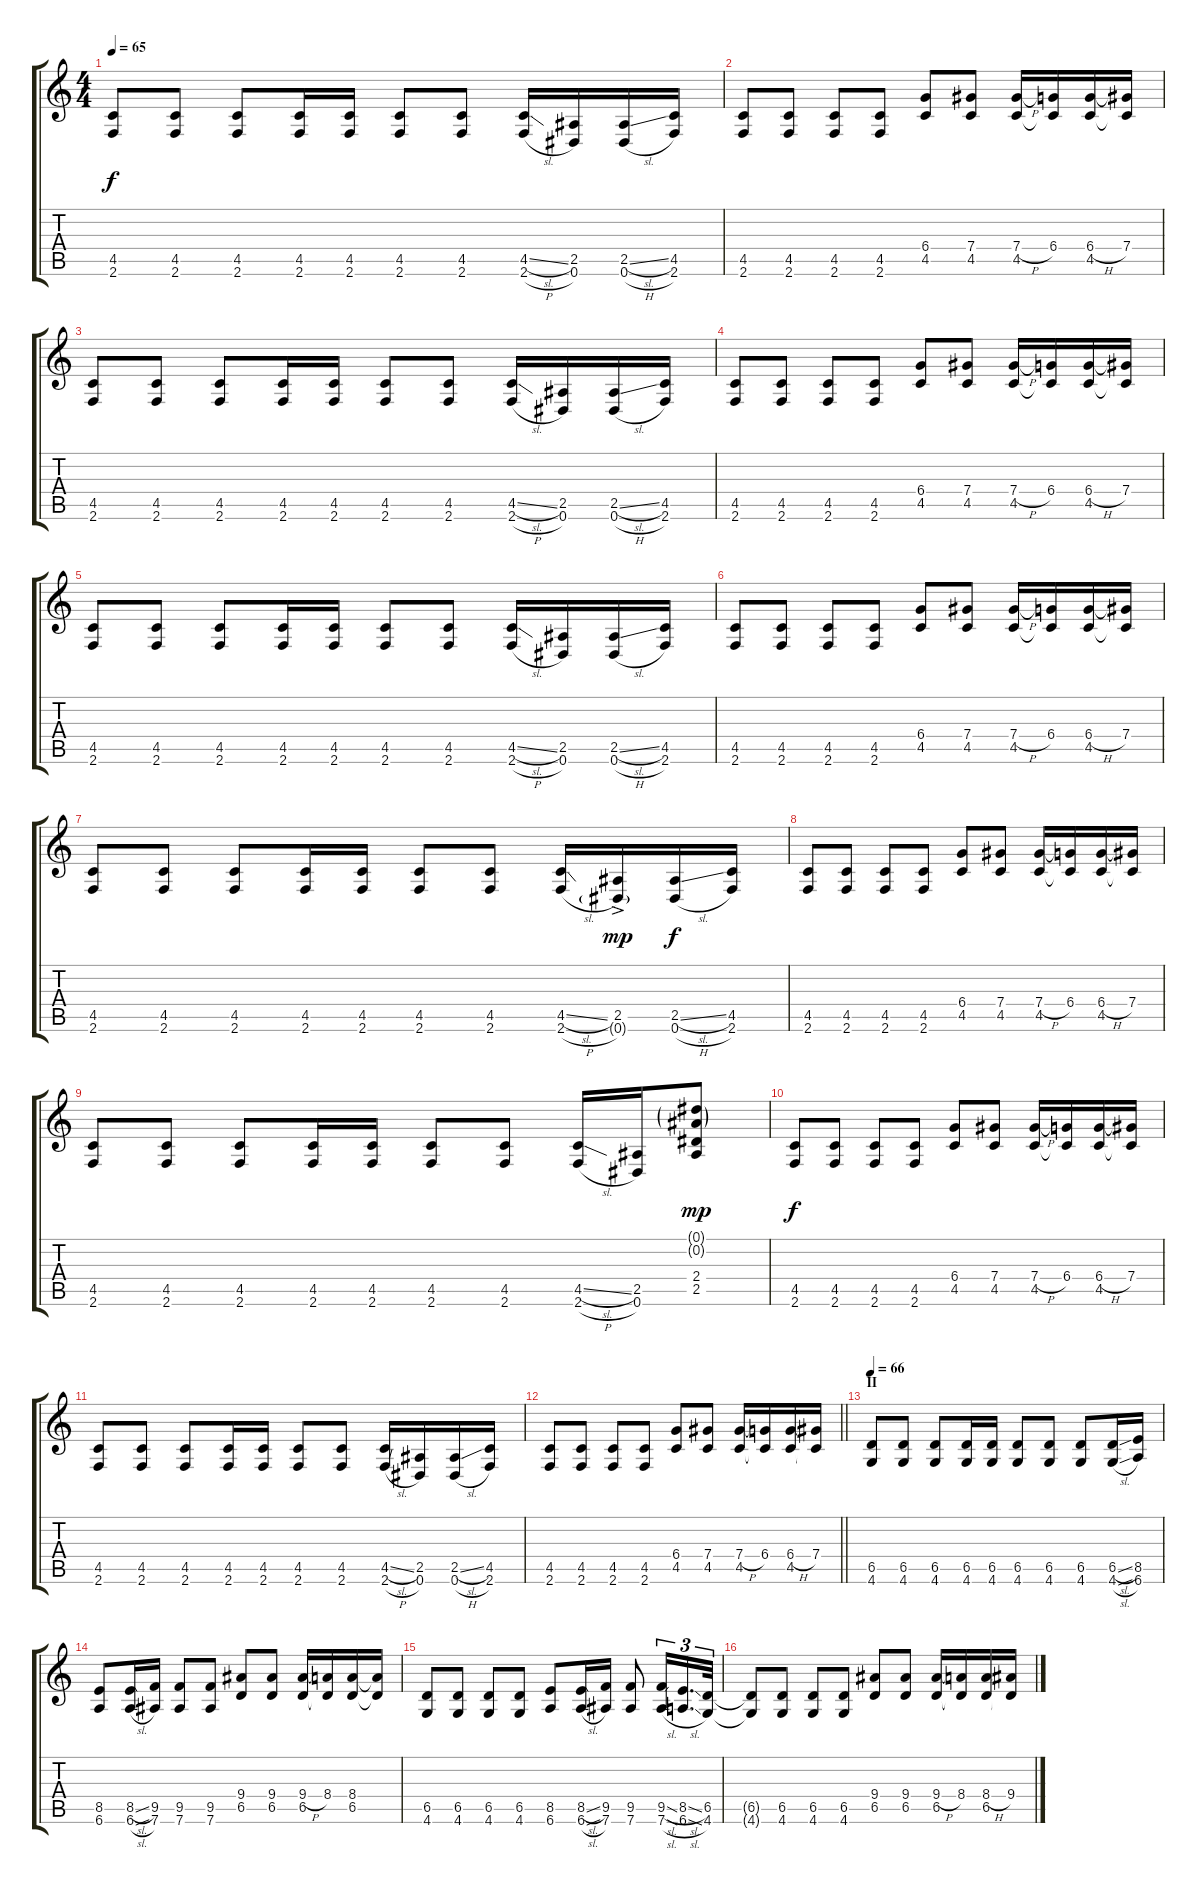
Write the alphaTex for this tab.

\track "" {instrument overdrivenguitar}
\staff {score tabs}
\tuning (Eb4 Bb3 Gb3 Db3 Ab2 Eb2) {hide}
\ts (4 4)
\tempo 65
\clef g2
\ks c
(4.5 2.6).8{dy f} (4.5 2.6).8 (4.5 2.6).8 (4.5 2.6).16 (4.5 2.6).16 (4.5 2.6).8 (4.5 2.6).8 (4.5{sl} 2.6{h}).16 (2.5 0.6).16 (2.5{sl} 0.6{h}).16 (4.5 2.6).16 |
(4.5 2.6).8 (4.5 2.6).8 (4.5 2.6).8 (4.5 2.6).8 (6.4 4.5).8 (7.4 4.5).8 (7.4{h} 4.5).16 (6.4 4.5{t}).16 (6.4{h} 4.5).16 (7.4 4.5{t}).16 |
(4.5 2.6).8 (4.5 2.6).8 (4.5 2.6).8 (4.5 2.6).16 (4.5 2.6).16 (4.5 2.6).8 (4.5 2.6).8 (4.5{sl} 2.6{h}).16 (2.5 0.6).16 (2.5{sl} 0.6{h}).16 (4.5 2.6).16 |
(4.5 2.6).8 (4.5 2.6).8 (4.5 2.6).8 (4.5 2.6).8 (6.4 4.5).8 (7.4 4.5).8 (7.4{h} 4.5).16 (6.4 4.5{t}).16 (6.4{h} 4.5).16 (7.4 4.5{t}).16 |
(4.5 2.6).8 (4.5 2.6).8 (4.5 2.6).8 (4.5 2.6).16 (4.5 2.6).16 (4.5 2.6).8 (4.5 2.6).8 (4.5{sl} 2.6{h}).16 (2.5 0.6).16 (2.5{sl} 0.6{h}).16 (4.5 2.6).16 |
(4.5 2.6).8 (4.5 2.6).8 (4.5 2.6).8 (4.5 2.6).8 (6.4 4.5).8 (7.4 4.5).8 (7.4{h} 4.5).16 (6.4 4.5{t}).16 (6.4{h} 4.5).16 (7.4 4.5{t}).16 |
(4.5 2.6).8 (4.5 2.6).8 (4.5 2.6).8 (4.5 2.6).16 (4.5 2.6).16 (4.5 2.6).8 (4.5 2.6).8 (4.5{sl} 2.6{h}).16 (2.5{ac} 0.6{g}).16{dy mp} (2.5{sl} 0.6{h}).16{dy f} (4.5 2.6).16 |
(4.5 2.6).8 (4.5 2.6).8 (4.5 2.6).8 (4.5 2.6).8 (6.4 4.5).8 (7.4 4.5).8 (7.4{h} 4.5).16 (6.4 4.5{t}).16 (6.4{h} 4.5).16 (7.4 4.5{t}).16 |
(4.5 2.6).8 (4.5 2.6).8 (4.5 2.6).8 (4.5 2.6).16 (4.5 2.6).16 (4.5 2.6).8 (4.5 2.6).8 (4.5{sl} 2.6{h}).16 (2.5 0.6).16 (0.1{g} 0.2{g} 2.4 2.5).8{dy mp} |
(4.5 2.6).8{dy f} (4.5 2.6).8 (4.5 2.6).8 (4.5 2.6).8 (6.4 4.5).8 (7.4 4.5).8 (7.4{h} 4.5).16 (6.4 4.5{t}).16 (6.4{h} 4.5).16 (7.4 4.5{t}).16 |
(4.5 2.6).8 (4.5 2.6).8 (4.5 2.6).8 (4.5 2.6).16 (4.5 2.6).16 (4.5 2.6).8 (4.5 2.6).8 (4.5{sl} 2.6{h}).16 (2.5 0.6).16 (2.5{sl} 0.6{h}).16 (4.5 2.6).16 |
\barLineRight lightlight
(4.5 2.6).8 (4.5 2.6).8 (4.5 2.6).8 (4.5 2.6).8 (6.4 4.5).8 (7.4 4.5).8 (7.4{h} 4.5).16 (6.4 4.5{t}).16 (6.4{h} 4.5).16 (7.4 4.5{t}).16 |
\section ("" "II")
\tempo 66
(6.5 4.6).8 (6.5 4.6).8 (6.5 4.6).8 (6.5 4.6).16 (6.5 4.6).16 (6.5 4.6).8 (6.5 4.6).8 (6.5 4.6).8 (6.5{sl} 4.6{sl}).16 (8.5 6.6).16 |
(8.5 6.6).8 (8.5{sl} 6.6{sl}).16 (9.5 7.6).16 (9.5 7.6).8 (9.5 7.6).8 (9.4 6.5).8 (9.4 6.5).8 (9.4{h} 6.5).16 (8.4 6.5{t}).16 (8.4 6.5).16 (8.4{t} 6.5{t}).16 |
(6.5 4.6).8 (6.5 4.6).8 (6.5 4.6).8 (6.5 4.6).8 (8.5 6.6).8 (8.5{sl} 6.6{sl}).16 (9.5 7.6).16 (9.5 7.6).8 (9.5{sl} 7.6{sl}).16{tu (3 2)} (8.5{sl} 6.6{sl}).16{d tu (3 2)} (6.5 4.6).32{tu (3 2)} |
(6.5{t} 4.6{t}).8 (6.5 4.6).8 (6.5 4.6).8 (6.5 4.6).8 (9.4 6.5).8 (9.4 6.5).8 (9.4{h} 6.5).16 (8.4 6.5{t}).16 (8.4{h} 6.5).16 (9.4 6.5{t}).16
